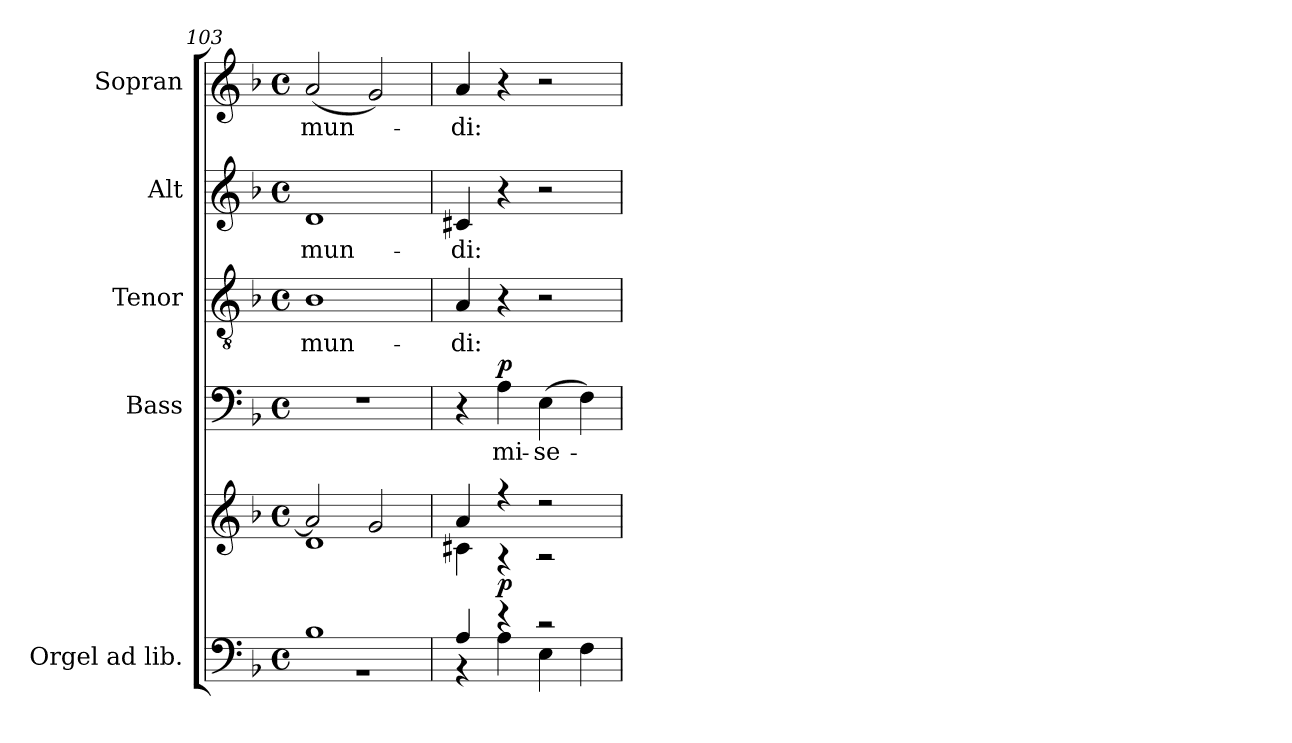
**kern	**kern	**dynam	**kern	**text	**dynam	**kern	**text	**kern	**text	**kern	**text
*part5	*part5	*part5	*part4	*part4	*part4	*part3	*part3	*part2	*part2	*part1	*part1
*staff6	*staff5	*staff5/6	*staff4	*staff4	*staff4	*staff3	*staff3	*staff2	*staff2	*staff1	*staff1
*I"Orgel ad lib.	*	*	*I"Bass	*	*	*I"Tenor	*	*I"Alt	*	*I"Sopran	*
*	*	*	*I'B.	*	*	*I'T.	*	*I'A.	*	*I'S.	*
*clefF4	*clefG2	*	*clefF4	*	*	*clefGv2	*	*clefG2	*	*clefG2	*
*k[b-]	*k[b-]	*	*k[b-]	*	*	*k[b-]	*	*k[b-]	*	*k[b-]	*
*F:	*F:	*	*F:	*	*	*F:	*	*F:	*	*F:	*
*M4/4	*M4/4	*	*M4/4	*	*	*M4/4	*	*M4/4	*	*M4/4	*
*met(c)	*met(c)	*	*met(c)	*	*	*met(c)	*	*met(c)	*	*met(c)	*
=103	=103	=103	=103	=103	=103	=103	=103	=103	=103	=103	=103
*^	*^	*	*	*	*	*	*	*	*	*	*
!	!	!	!	!	!	!	!	!	!LO:LY:b	!	!LO:LY:b	!	!LO:LY:b
1B-	1rBB	2a/]	1d	.	1r	.	.	1B-	mun-	1d	mun-	(<2a/	mun-
.	.	2g/	.	.	.	.	.	.	.	.	.	2g/)	.
=104	=104	=104	=104	=104	=104	=104	=104	=104	=104	=104	=104	=104	=104
!	!	!	!	!	!	!	!	!	!LO:LY:b	!	!LO:LY:b	!	!LO:LY:b
4A/	4rBB	4a/	4c#X\	.	4r	.	.	4A/	-di:	4c#X/	-di:	4a/	-di:
!	!	!	!	!LO:DY:b	!	!LO:LY:b	!LO:DY:a	!	!	!	!	!	!
4re	4A\	4r	4r	p	4A\	mi-	p	4r	.	4r	.	4r	.
!	!	!	!	!	!	!LO:LY:b	!	!	!	!	!	!	!
2rc	4E\	2r	2r	.	(>4E\	-se-	.	2r	.	2r	.	2r	.
.	4F\	.	.	.	4F\)	.	.	.	.	.	.	.	.
*v	*v	*	*	*	*	*	*	*	*	*	*	*	*
*	*v	*v	*	*	*	*	*	*	*	*	*	*
=	=	=	=	=	=	=	=	=	=	=	=
*-	*-	*-	*-	*-	*-	*-	*-	*-	*-	*-	*-
